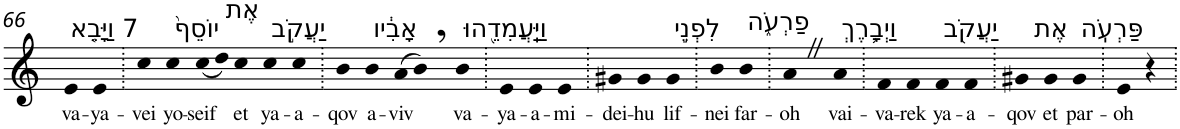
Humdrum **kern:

**kern	**text
*part1	*part1
*staff1	*staff1
*I"Piano	*
*I'Pno	*
!!LO:PB:g=z
*clefG2	*
*k[]	*
=66	=66
!LO:TX:a:t=7 וַיָּבֵ֤א	!
!	!LO:LY:b
4e	va-
!	!LO:LY:b
4e	-ya-
=67.	=67.
!	!LO:LY:b
4cc	-vei
!LO:TX:a:t=יוֹסֵף֙	!
!	!LO:LY:b
4cc	yo-
!	!LO:LY:b
(<8cc	-seif
8dd)	.
!LO:TX:a:t=אֶת	!
!	!LO:LY:b
4cc	et
!LO:TX:a:t=יַעֲקֹ֣ב	!
!	!LO:LY:b
4cc	ya-
!	!LO:LY:b
4cc	-a-
=68.	=68.
!	!LO:LY:b
4b	-qov
!LO:TX:a:t=אָבִ֔יו	!
!	!LO:LY:b
4b	a-
!	!LO:LY:b
(>8a	-viv
8b,)	.
!LO:TX:a:t=וַיַּֽעֲמִדֵ֖הוּ	!
!	!LO:LY:b
4b	va-
=69.	=69.
!	!LO:LY:b
4e	-ya-
!	!LO:LY:b
4e	-a-
!	!LO:LY:b
4e	-mi-
=70.	=70.
!	!LO:LY:b
4g#X	-dei-
!	!LO:LY:b
4g#	-hu
!LO:TX:a:t=לִפְנֵ֣י	!
!	!LO:LY:b
4g#	lif-
=71.	=71.
!	!LO:LY:b
4b	-nei
!LO:TX:a:t=פַרְעֹ֑ה	!
!	!LO:LY:b
4b	far-
=72.	=72.
!	!LO:LY:b
4aZ	-oh
!LO:TX:a:t=וַיְבָ֥רֶךְ	!
!	!LO:LY:b
4a	vai-
=73.	=73.
!	!LO:LY:b
4f	-va-
!	!LO:LY:b
4f	-rek
!LO:TX:a:t=יַעֲקֹ֖ב	!
!	!LO:LY:b
4f	ya-
!	!LO:LY:b
4f	-a-
=74.	=74.
!	!LO:LY:b
4g#X	-qov
!LO:TX:a:t=אֶת	!
!	!LO:LY:b
4g#	et
!LO:TX:a:t=פַּרְעֹֽה	!
!	!LO:LY:b
4g#	par-
=75.	=75.
!	!LO:LY:b
4e	-oh
4r	.
=.	=.
*-	*-
